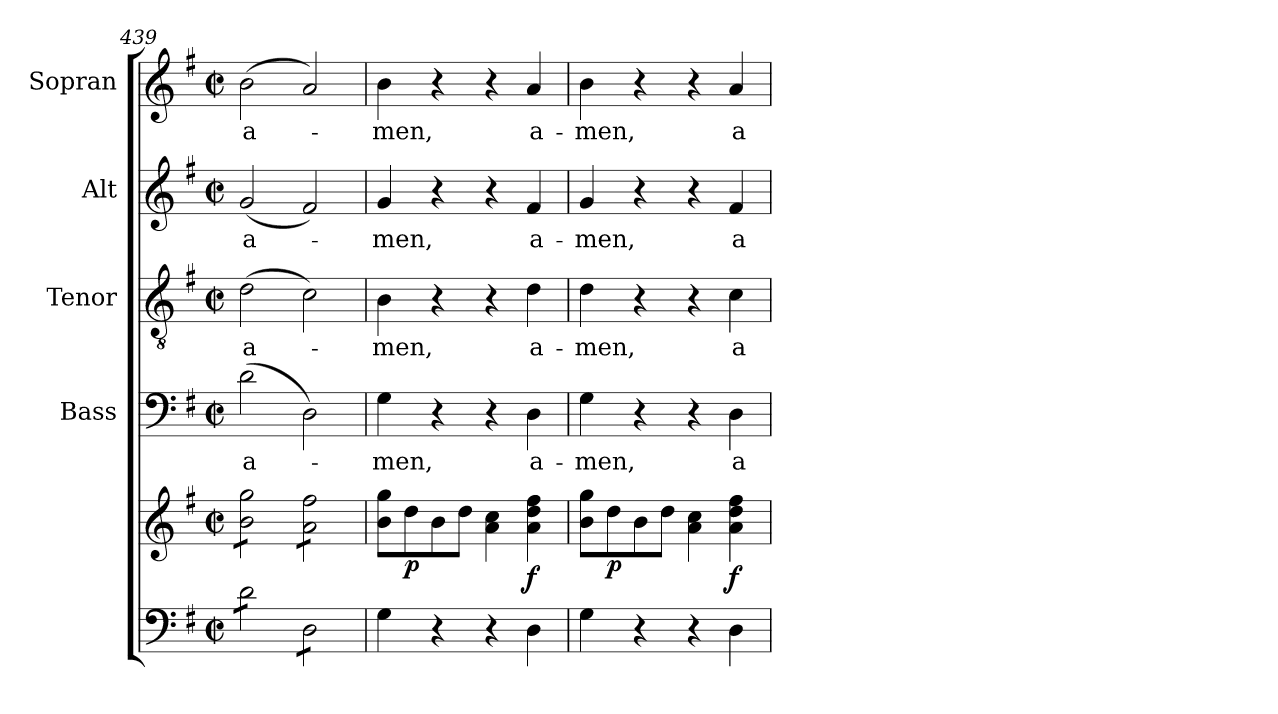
**kern	**kern	**dynam	**kern	**text	**kern	**text	**kern	**text	**kern	**text
*part5	*part5	*part5	*part4	*part4	*part3	*part3	*part2	*part2	*part1	*part1
*staff6	*staff5	*staff5/6	*staff4	*staff4	*staff3	*staff3	*staff2	*staff2	*staff1	*staff1
*	*	*	*I"Bass	*	*I"Tenor	*	*I"Alt	*	*I"Sopran	*
*	*	*	*I'B.	*	*I'T.	*	*I'A.	*	*I'S.	*
*clefF4	*clefG2	*	*clefF4	*	*clefGv2	*	*clefG2	*	*clefG2	*
*k[f#]	*k[f#]	*	*k[f#]	*	*k[f#]	*	*k[f#]	*	*k[f#]	*
*G:	*G:	*	*G:	*	*G:	*	*G:	*	*G:	*
*M2/2	*M2/2	*	*M2/2	*	*M2/2	*	*M2/2	*	*M2/2	*
*met(c|)	*met(c|)	*	*met(c|)	*	*met(c|)	*	*met(c|)	*	*met(c|)	*
=439	=439	=439	=439	=439	=439	=439	=439	=439	=439	=439
!	!	!	!	!LO:LY:b	!	!LO:LY:b	!	!LO:LY:b	!	!LO:LY:b
*tremolo	*	*	*	*	*	*	*	*	*	*
*	*tremolo	*	*	*	*	*	*	*	*	*
8d\L	8b\ 8gg\L	.	(>2d\	a-	(>2d\	a-	(<2g/	a-	(>2b\	a-
8d\	8b\ 8gg\	.	.	.	.	.	.	.	.	.
8d\	8b\ 8gg\	.	.	.	.	.	.	.	.	.
8d\J	8b\ 8gg\J	.	.	.	.	.	.	.	.	.
8D\L	8a\ 8ff#\L	.	2D\)	.	2c\)	.	2f#/)	.	2a/)	.
8D\	8a\ 8ff#\	.	.	.	.	.	.	.	.	.
8D\	8a\ 8ff#\	.	.	.	.	.	.	.	.	.
8D\J	8a\ 8ff#\J	.	.	.	.	.	.	.	.	.
*	*Xtremolo	*	*	*	*	*	*	*	*	*
*Xtremolo	*	*	*	*	*	*	*	*	*	*
=440	=440	=440	=440	=440	=440	=440	=440	=440	=440	=440
!	!	!	!	!LO:LY:b	!	!LO:LY:b	!	!LO:LY:b	!	!LO:LY:b
4G\	8b\ 8gg\L	.	4G\	-men,	4B\	-men,	4g/	-men,	4b\	-men,
!	!	!LO:DY:b	!	!	!	!	!	!	!	!
.	8dd\	p	.	.	.	.	.	.	.	.
4r	8b\	.	4r	.	4r	.	4r	.	4r	.
.	8dd\J	.	.	.	.	.	.	.	.	.
4r	4a\ 4cc\	.	4r	.	4r	.	4r	.	4r	.
!	!	!LO:DY:b	!	!LO:LY:b	!	!LO:LY:b	!	!LO:LY:b	!	!LO:LY:b
4D\	4a\ 4dd\ 4ff#\	f	4D\	a-	4d\	a-	4f#/	a-	4a/	a-
=441	=441	=441	=441	=441	=441	=441	=441	=441	=441	=441
!	!	!	!	!LO:LY:b	!	!LO:LY:b	!	!LO:LY:b	!	!LO:LY:b
4G\	8b\ 8gg\L	.	4G\	-men,	4d\	-men,	4g/	-men,	4b\	-men,
!	!	!LO:DY:b	!	!	!	!	!	!	!	!
.	8dd\	p	.	.	.	.	.	.	.	.
4r	8b\	.	4r	.	4r	.	4r	.	4r	.
.	8dd\J	.	.	.	.	.	.	.	.	.
4r	4a\ 4cc\	.	4r	.	4r	.	4r	.	4r	.
!	!	!LO:DY:b	!	!LO:LY:b	!	!LO:LY:b	!	!LO:LY:b	!	!LO:LY:b
4D\	4a\ 4dd\ 4ff#\	f	4D\	a-	4c\	a-	4f#/	a-	4a/	a-
=	=	=	=	=	=	=	=	=	=	=
*-	*-	*-	*-	*-	*-	*-	*-	*-	*-	*-
